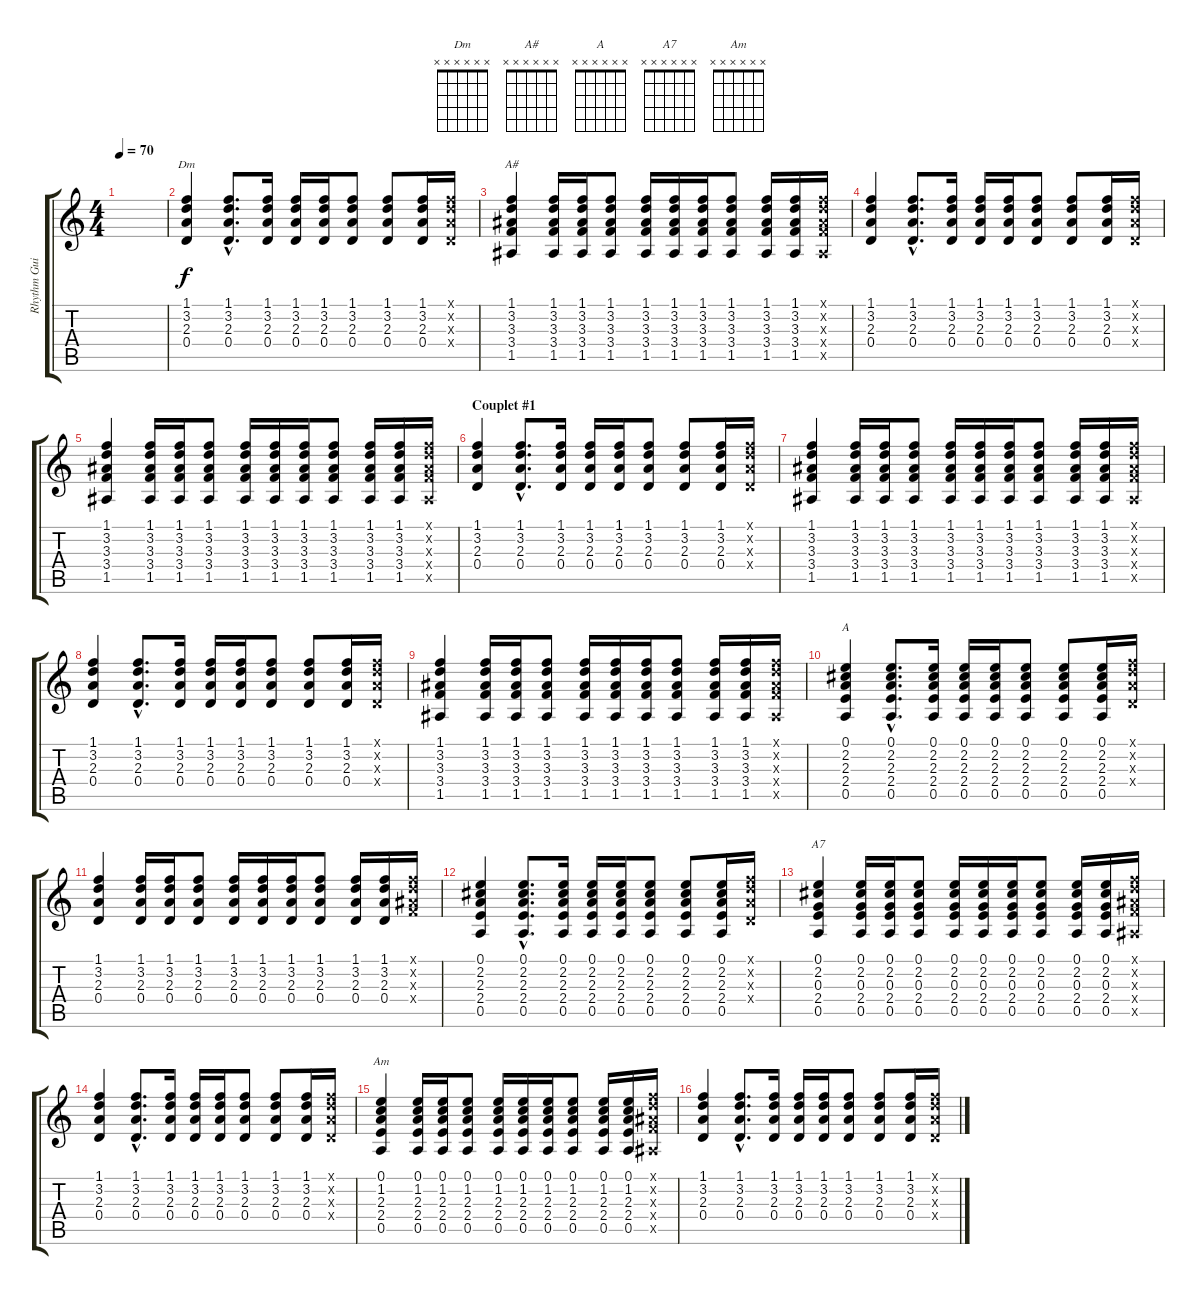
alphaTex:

\track ("Rhythm Guitar" "Rhythm Gui") {instrument acousticguitarsteel}
\staff {score tabs}
\tuning (E4 B3 G3 D3 A2 E2) {hide}
\chord ("Dm" x x x x x x) {firstfret 0}
\chord ("A#" x x x x x x) {firstfret 0}
\chord ("A" x x x x x x) {firstfret 0}
\chord ("A7" x x x x x x) {firstfret 0}
\chord ("Am" x x x x x x) {firstfret 0}
\ts (4 4)
\tempo 70
\clef g2
\ks c
|
(1.1 3.2 2.3 0.4).4{ch "Dm"} (1.1{hac} 3.2{hac} 2.3{hac} 0.4{hac}).8{d} (1.1 3.2 2.3 0.4).16 (1.1 3.2 2.3 0.4).16 (1.1 3.2 2.3 0.4).16 (1.1 3.2 2.3 0.4).8 (1.1 3.2 2.3 0.4).8 (1.1 3.2 2.3 0.4).16 (1.1{x} 3.2{x} 2.3{x} 0.4{x}).16 |
(1.1 3.2 3.3 3.4 1.5).4{ch "A#"} (1.1 3.2 3.3 3.4 1.5).16 (1.1 3.2 3.3 3.4 1.5).16 (1.1 3.2 3.3 3.4 1.5).8 (1.1 3.2 3.3 3.4 1.5).16 (1.1 3.2 3.3 3.4 1.5).16 (1.1 3.2 3.3 3.4 1.5).16 (1.1 3.2 3.3 3.4 1.5).8 (1.1 3.2 3.3 3.4 1.5).16 (1.1 3.2 3.3 3.4 1.5).16 (1.1{x} 3.2{x} 3.3{x} 3.4{x} 1.5{x}).16 |
(1.1 3.2 2.3 0.4).4 (1.1{hac} 3.2{hac} 2.3{hac} 0.4{hac}).8{d} (1.1 3.2 2.3 0.4).16 (1.1 3.2 2.3 0.4).16 (1.1 3.2 2.3 0.4).16 (1.1 3.2 2.3 0.4).8 (1.1 3.2 2.3 0.4).8 (1.1 3.2 2.3 0.4).16 (1.1{x} 3.2{x} 2.3{x} 0.4{x}).16 |
(1.1 3.2 3.3 3.4 1.5).4 (1.1 3.2 3.3 3.4 1.5).16 (1.1 3.2 3.3 3.4 1.5).16 (1.1 3.2 3.3 3.4 1.5).8 (1.1 3.2 3.3 3.4 1.5).16 (1.1 3.2 3.3 3.4 1.5).16 (1.1 3.2 3.3 3.4 1.5).16 (1.1 3.2 3.3 3.4 1.5).8 (1.1 3.2 3.3 3.4 1.5).16 (1.1 3.2 3.3 3.4 1.5).16 (1.1{x} 3.2{x} 3.3{x} 3.4{x} 1.5{x}).16 |
\section ("" "Couplet #1")
(1.1 3.2 2.3 0.4).4 (1.1{hac} 3.2{hac} 2.3{hac} 0.4{hac}).8{d} (1.1 3.2 2.3 0.4).16 (1.1 3.2 2.3 0.4).16 (1.1 3.2 2.3 0.4).16 (1.1 3.2 2.3 0.4).8 (1.1 3.2 2.3 0.4).8 (1.1 3.2 2.3 0.4).16 (1.1{x} 3.2{x} 2.3{x} 0.4{x}).16 |
(1.1 3.2 3.3 3.4 1.5).4 (1.1 3.2 3.3 3.4 1.5).16 (1.1 3.2 3.3 3.4 1.5).16 (1.1 3.2 3.3 3.4 1.5).8 (1.1 3.2 3.3 3.4 1.5).16 (1.1 3.2 3.3 3.4 1.5).16 (1.1 3.2 3.3 3.4 1.5).16 (1.1 3.2 3.3 3.4 1.5).8 (1.1 3.2 3.3 3.4 1.5).16 (1.1 3.2 3.3 3.4 1.5).16 (1.1{x} 3.2{x} 3.3{x} 3.4{x} 1.5{x}).16 |
(1.1 3.2 2.3 0.4).4 (1.1{hac} 3.2{hac} 2.3{hac} 0.4{hac}).8{d} (1.1 3.2 2.3 0.4).16 (1.1 3.2 2.3 0.4).16 (1.1 3.2 2.3 0.4).16 (1.1 3.2 2.3 0.4).8 (1.1 3.2 2.3 0.4).8 (1.1 3.2 2.3 0.4).16 (1.1{x} 3.2{x} 2.3{x} 0.4{x}).16 |
(1.1 3.2 3.3 3.4 1.5).4 (1.1 3.2 3.3 3.4 1.5).16 (1.1 3.2 3.3 3.4 1.5).16 (1.1 3.2 3.3 3.4 1.5).8 (1.1 3.2 3.3 3.4 1.5).16 (1.1 3.2 3.3 3.4 1.5).16 (1.1 3.2 3.3 3.4 1.5).16 (1.1 3.2 3.3 3.4 1.5).8 (1.1 3.2 3.3 3.4 1.5).16 (1.1 3.2 3.3 3.4 1.5).16 (1.1{x} 3.2{x} 3.3{x} 3.4{x} 1.5{x}).16 |
(0.1 2.2 2.3 2.4 0.5).4{ch "A"} (0.1{hac} 2.2{hac} 2.3{hac} 2.4{hac} 0.5{hac}).8{d} (0.1 2.2 2.3 2.4 0.5).16 (0.1 2.2 2.3 2.4 0.5).16 (0.1 2.2 2.3 2.4 0.5).16 (0.1 2.2 2.3 2.4 0.5).8 (0.1 2.2 2.3 2.4 0.5).8 (0.1 2.2 2.3 2.4 0.5).16 (1.1{x} 3.2{x} 2.3{x} 0.4{x}).16 |
(1.1 3.2 2.3 0.4).4 (1.1 3.2 2.3 0.4).16 (1.1 3.2 2.3 0.4).16 (1.1 3.2 2.3 0.4).8 (1.1 3.2 2.3 0.4).16 (1.1 3.2 2.3 0.4).16 (1.1 3.2 2.3 0.4).16 (1.1 3.2 2.3 0.4).8 (1.1 3.2 2.3 0.4).16 (1.1 3.2 2.3 0.4).16 (1.1{x} 3.2{x} 3.3{x} 3.4{x}).16 |
(0.1 2.2 2.3 2.4 0.5).4 (0.1{hac} 2.2{hac} 2.3{hac} 2.4{hac} 0.5{hac}).8{d} (0.1 2.2 2.3 2.4 0.5).16 (0.1 2.2 2.3 2.4 0.5).16 (0.1 2.2 2.3 2.4 0.5).16 (0.1 2.2 2.3 2.4 0.5).8 (0.1 2.2 2.3 2.4 0.5).8 (0.1 2.2 2.3 2.4 0.5).16 (1.1{x} 3.2{x} 2.3{x} 0.4{x}).16 |
(0.1 2.2 0.3 2.4 0.5).4{ch "A7"} (0.1 2.2 0.3 2.4 0.5).16 (0.1 2.2 0.3 2.4 0.5).16 (0.1 2.2 0.3 2.4 0.5).8 (0.1 2.2 0.3 2.4 0.5).16 (0.1 2.2 0.3 2.4 0.5).16 (0.1 2.2 0.3 2.4 0.5).16 (0.1 2.2 0.3 2.4 0.5).8 (0.1 2.2 0.3 2.4 0.5).16 (0.1 2.2 0.3 2.4 0.5).16 (1.1{x} 3.2{x} 3.3{x} 3.4{x} 1.5{x}).16 |
(1.1 3.2 2.3 0.4).4 (1.1{hac} 3.2{hac} 2.3{hac} 0.4{hac}).8{d} (1.1 3.2 2.3 0.4).16 (1.1 3.2 2.3 0.4).16 (1.1 3.2 2.3 0.4).16 (1.1 3.2 2.3 0.4).8 (1.1 3.2 2.3 0.4).8 (1.1 3.2 2.3 0.4).16 (1.1{x} 3.2{x} 2.3{x} 0.4{x}).16 |
(0.1 1.2 2.3 2.4 0.5).4{ch "Am"} (0.1 1.2 2.3 2.4 0.5).16 (0.1 1.2 2.3 2.4 0.5).16 (0.1 1.2 2.3 2.4 0.5).8 (0.1 1.2 2.3 2.4 0.5).16 (0.1 1.2 2.3 2.4 0.5).16 (0.1 1.2 2.3 2.4 0.5).16 (0.1 1.2 2.3 2.4 0.5).8 (0.1 1.2 2.3 2.4 0.5).16 (0.1 1.2 2.3 2.4 0.5).16 (1.1{x} 3.2{x} 3.3{x} 3.4{x} 1.5{x}).16 |
(1.1 3.2 2.3 0.4).4 (1.1{hac} 3.2{hac} 2.3{hac} 0.4{hac}).8{d} (1.1 3.2 2.3 0.4).16 (1.1 3.2 2.3 0.4).16 (1.1 3.2 2.3 0.4).16 (1.1 3.2 2.3 0.4).8 (1.1 3.2 2.3 0.4).8 (1.1 3.2 2.3 0.4).16 (1.1{x} 3.2{x} 2.3{x} 0.4{x}).16
